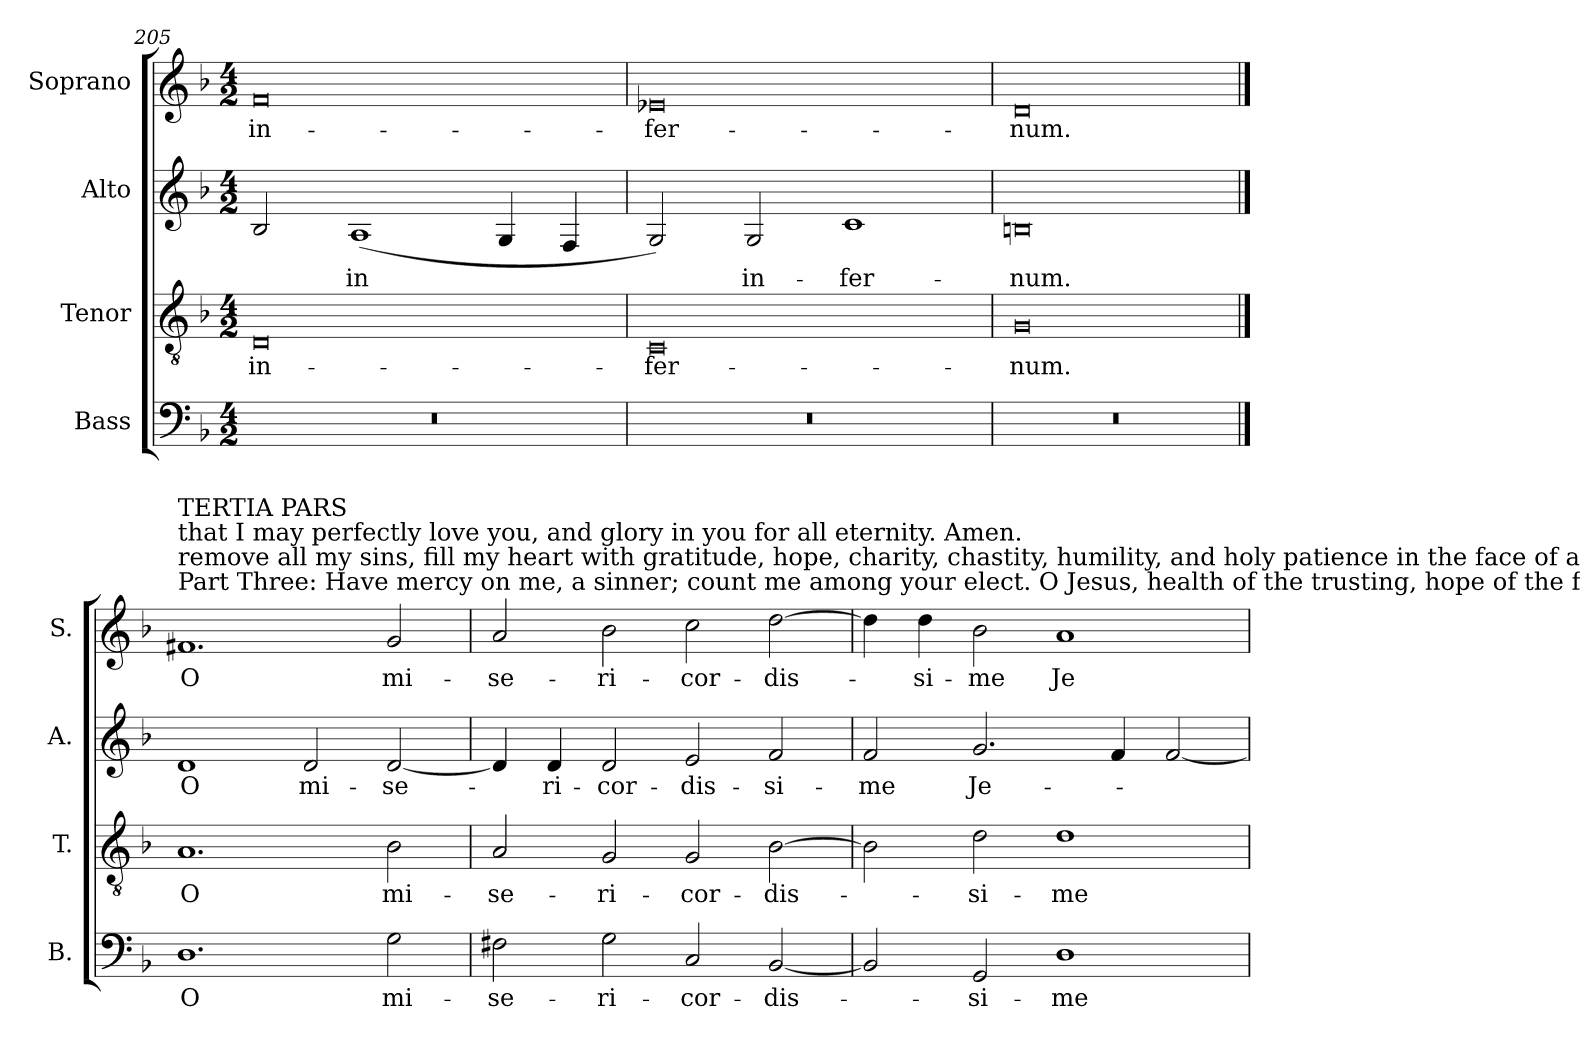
**kern	**text	**kern	**text	**kern	**text	**kern	**text
*part4	*part4	*part3	*part3	*part2	*part2	*part1	*part1
*staff4	*staff4	*staff3	*staff3	*staff2	*staff2	*staff1	*staff1
*I"Bass	*	*I"Tenor	*	*I"Alto	*	*I"Soprano	*
*I'B.	*	*I'T.	*	*I'A.	*	*I'S.	*
*clefF4	*	*clefGv2	*	*clefG2	*	*clefG2	*
*	*	*ITrd7c12	*	*	*	*	*
*k[b-]	*	*k[b-]	*	*k[b-]	*	*k[b-]	*
*F:	*	*F:	*	*F:	*	*F:	*
*M4/2	*	*M4/2	*	*M4/2	*	*M4/2	*
=205	=205	=205	=205	=205	=205	=205	=205
!LO:N:vis=1	!	!	!	!	!	!	!
!	!	!	!LO:LY:b:color=#000000	!	!	!	!
!	!	!	!	!	!	!	!LO:LY:b:color=#000000
0r	.	0DDi	in-	2B-i/	.	0fi	in-
!	!	!	!	!	!LO:LY:b:color=#000000	!	!
.	.	.	.	(1Ai	in	.	.
.	.	.	.	4Gi/	.	.	.
.	.	.	.	4Fi/	.	.	.
=206	=206	=206	=206	=206	=206	=206	=206
!LO:N:vis=1	!	!	!	!	!	!	!
!	!	!	!LO:LY:b:color=#000000	!	!	!	!
!	!	!	!	!	!	!	!LO:LY:b:color=#000000
0r	.	0CCi	-fer-	2Gi/)	.	0e-Xi	-fer-
!	!	!	!	!	!LO:LY:b:color=#000000	!	!
.	.	.	.	2Gi/	in-	.	.
!	!	!	!	!	!LO:LY:b:color=#000000	!	!
.	.	.	.	1ci	-fer-	.	.
=207	=207	=207	=207	=207	=207	=207	=207
!LO:N:vis=1	!	!	!	!	!	!	!
!	!	!	!LO:LY:b:color=#000000	!	!	!	!
!	!	!	!	!	!LO:LY:b:color=#000000	!	!
!	!	!	!	!	!	!	!LO:LY:b:color=#000000
0r	.	0GGi	-num.	0Bni	-num.	0di	-num.
!!LO:PB:g=z
==208	==208	==208	==208	==208	==208	==208	==208
!	!LO:LY:b:color=#000000	!	!	!	!	!	!
!	!	!	!LO:LY:b:color=#000000	!	!	!	!
!	!	!	!	!	!LO:LY:b:color=#000000	!	!
!	!	!	!	!	!	!LO:TX:a:t=Part Three&colon;  Have mercy on me, a sinner; count me among your elect.  O Jesus, health of the trusting, hope of the faithful,	!
!	!	!	!	!	!	!LO:TX:t=remove all my sins, fill my heart with gratitude, hope, charity, chastity, humility, and holy patience in the face of adversity,	!
!	!	!	!	!	!	!LO:TX:t=that I may perfectly love you, and glory in you for all eternity. Amen.	!
!	!	!	!	!	!	!LO:TX:a:t=TERTIA PARS	!
!	!	!	!	!	!	!	!LO:LY:b:color=#000000
1.Di	O	1.AAi	O	1di	O	1.f#Xi	O
!	!	!	!	!	!LO:LY:b:color=#000000	!	!
.	.	.	.	2di/	mi-	.	.
!	!LO:LY:b:color=#000000	!	!	!	!	!	!
!	!	!	!LO:LY:b:color=#000000	!	!	!	!
!	!	!	!	!	!LO:LY:b:color=#000000	!	!
!	!	!	!	!	!	!	!LO:LY:b:color=#000000
2Gi\	mi-	2BB-i\	mi-	[2di/	-se-	2gi/	mi-
=209	=209	=209	=209	=209	=209	=209	=209
!	!LO:LY:b:color=#000000	!	!	!	!	!	!
!	!	!	!LO:LY:b:color=#000000	!	!	!	!
!	!	!	!	!	!	!	!LO:LY:b:color=#000000
2F#Xi\	-se-	2AAi/	-se-	4di/]	.	2ai/	-se-
!	!	!	!	!	!LO:LY:b:color=#000000	!	!
.	.	.	.	4di/	-ri-	.	.
!	!LO:LY:b:color=#000000	!	!	!	!	!	!
!	!	!	!LO:LY:b:color=#000000	!	!	!	!
!	!	!	!	!	!LO:LY:b:color=#000000	!	!
!	!	!	!	!	!	!	!LO:LY:b:color=#000000
2Gi\	-ri-	2GGi/	-ri-	2di/	-cor-	2b-i\	-ri-
!	!LO:LY:b:color=#000000	!	!	!	!	!	!
!	!	!	!LO:LY:b:color=#000000	!	!	!	!
!	!	!	!	!	!LO:LY:b:color=#000000	!	!
!	!	!	!	!	!	!	!LO:LY:b:color=#000000
2Ci/	-cor-	2GGi/	-cor-	2ei/	-dis-	2cci\	-cor-
!	!LO:LY:b:color=#000000	!	!	!	!	!	!
!	!	!	!LO:LY:b:color=#000000	!	!	!	!
!	!	!	!	!	!LO:LY:b:color=#000000	!	!
!	!	!	!	!	!	!	!LO:LY:b:color=#000000
[2BB-i/	-dis-	[2BB-i\	-dis-	2fi/	-si-	[2ddi\	-dis-
=210	=210	=210	=210	=210	=210	=210	=210
!	!	!	!	!	!LO:LY:b:color=#000000	!	!
2BB-i/]	.	2BB-i\]	.	2fi/	-me	4ddi\]	.
!	!	!	!	!	!	!	!LO:LY:b:color=#000000
.	.	.	.	.	.	4ddi\	-si-
!	!LO:LY:b:color=#000000	!	!	!	!	!	!
!	!	!	!LO:LY:b:color=#000000	!	!	!	!
!	!	!	!	!	!LO:LY:b:color=#000000	!	!
!	!	!	!	!	!	!	!LO:LY:b:color=#000000
2GGi/	-si-	2Di\	-si-	2.gi/	Je-	2b-i\	-me
!	!LO:LY:b:color=#000000	!	!	!	!	!	!
!	!	!	!LO:LY:b:color=#000000	!	!	!	!
!	!	!	!	!	!	!	!LO:LY:b:color=#000000
1Di	-me	1Di	-me	.	.	1ai	Je-
.	.	.	.	4fi/	.	.	.
.	.	.	.	[2fi/	.	.	.
=	=	=	=	=	=	=	=
*-	*-	*-	*-	*-	*-	*-	*-
